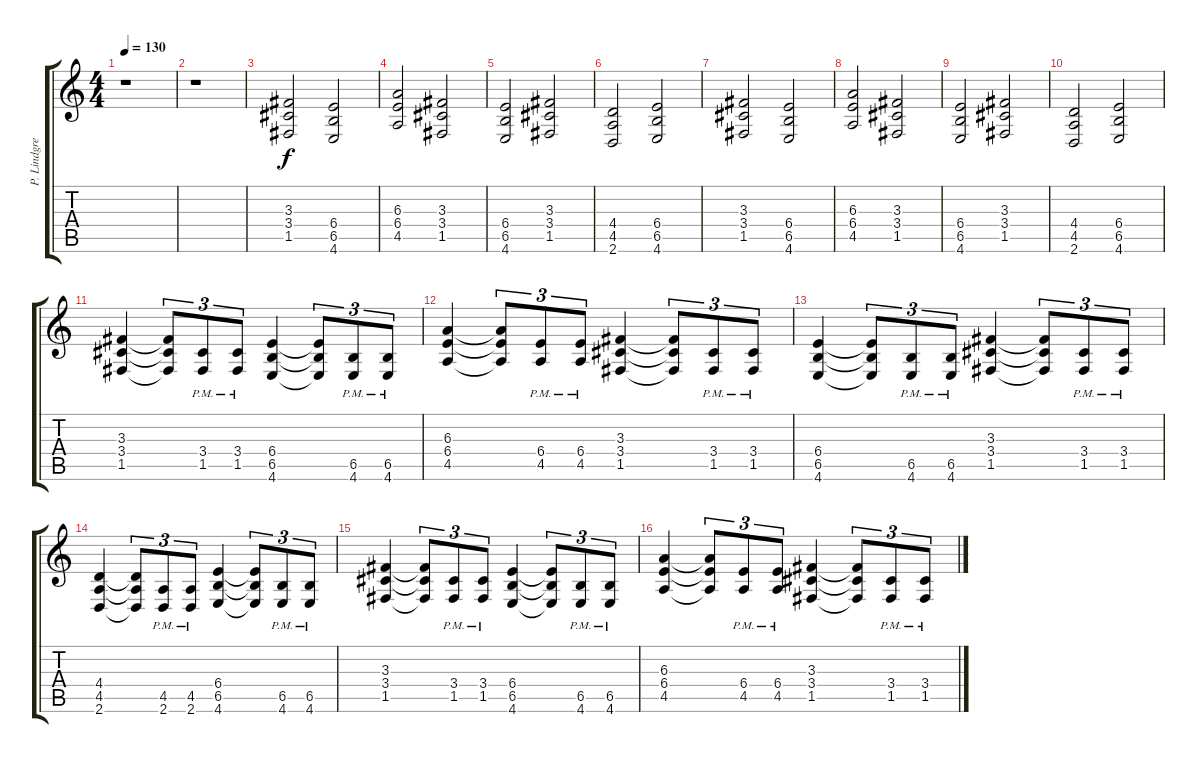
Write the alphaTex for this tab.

\track ("P. Lindgren (rhythm guitar)" "P. Lindgre") {instrument distortionguitar}
\staff {score tabs}
\tuning (C4 G3 Eb3 Bb2 F2 C2) {hide}
\ts (4 4)
\tempo 130
\clef g2
\ks c
r.1{dy f} |
r.1 |
(3.3 3.4 1.5).2 (6.4 6.5 4.6).2 |
(6.3 6.4 4.5).2 (3.3 3.4 1.5).2 |
(6.4 6.5 4.6).2 (3.3 3.4 1.5).2 |
(4.4 4.5 2.6).2 (6.4 6.5 4.6).2 |
(3.3 3.4 1.5).2 (6.4 6.5 4.6).2 |
(6.3 6.4 4.5).2 (3.3 3.4 1.5).2 |
(6.4 6.5 4.6).2 (3.3 3.4 1.5).2 |
(4.4 4.5 2.6).2 (6.4 6.5 4.6).2 |
(3.3 3.4 1.5).4 (3.3{t} 3.4{t} 1.5{t}).8{tu (3 2)} (3.4{pm} 1.5{pm}).8{tu (3 2)} (3.4{pm} 1.5{pm}).8{tu (3 2)} (6.4 6.5 4.6).4 (6.4{t} 6.5{t} 4.6{t}).8{tu (3 2)} (6.5{pm} 4.6{pm}).8{tu (3 2)} (6.5{pm} 4.6{pm}).8{tu (3 2)} |
(6.3 6.4 4.5).4 (6.3{t} 6.4{t} 4.5{t}).8{tu (3 2)} (6.4{pm} 4.5{pm}).8{tu (3 2)} (6.4{pm} 4.5{pm}).8{tu (3 2)} (3.3 3.4 1.5).4 (3.3{t} 3.4{t} 1.5{t}).8{tu (3 2)} (3.4{pm} 1.5{pm}).8{tu (3 2)} (3.4{pm} 1.5{pm}).8{tu (3 2)} |
(6.4 6.5 4.6).4 (6.4{t} 6.5{t} 4.6{t}).8{tu (3 2)} (6.5{pm} 4.6{pm}).8{tu (3 2)} (6.5{pm} 4.6{pm}).8{tu (3 2)} (3.3 3.4 1.5).4 (3.3{t} 3.4{t} 1.5{t}).8{tu (3 2)} (3.4{pm} 1.5{pm}).8{tu (3 2)} (3.4{pm} 1.5{pm}).8{tu (3 2)} |
(4.4 4.5 2.6).4 (4.4{t} 4.5{t} 2.6{t}).8{tu (3 2)} (4.5{pm} 2.6{pm}).8{tu (3 2)} (4.5{pm} 2.6{pm}).8{tu (3 2)} (6.4 6.5 4.6).4 (6.4{t} 6.5{t} 4.6{t}).8{tu (3 2)} (6.5{pm} 4.6{pm}).8{tu (3 2)} (6.5{pm} 4.6{pm}).8{tu (3 2)} |
(3.3 3.4 1.5).4 (3.3{t} 3.4{t} 1.5{t}).8{tu (3 2)} (3.4{pm} 1.5{pm}).8{tu (3 2)} (3.4{pm} 1.5{pm}).8{tu (3 2)} (6.4 6.5 4.6).4 (6.4{t} 6.5{t} 4.6{t}).8{tu (3 2)} (6.5{pm} 4.6{pm}).8{tu (3 2)} (6.5{pm} 4.6{pm}).8{tu (3 2)} |
(6.3 6.4 4.5).4 (6.3{t} 6.4{t} 4.5{t}).8{tu (3 2)} (6.4{pm} 4.5{pm}).8{tu (3 2)} (6.4{pm} 4.5{pm}).8{tu (3 2)} (3.3 3.4 1.5).4 (3.3{t} 3.4{t} 1.5{t}).8{tu (3 2)} (3.4{pm} 1.5{pm}).8{tu (3 2)} (3.4{pm} 1.5{pm}).8{tu (3 2)}
